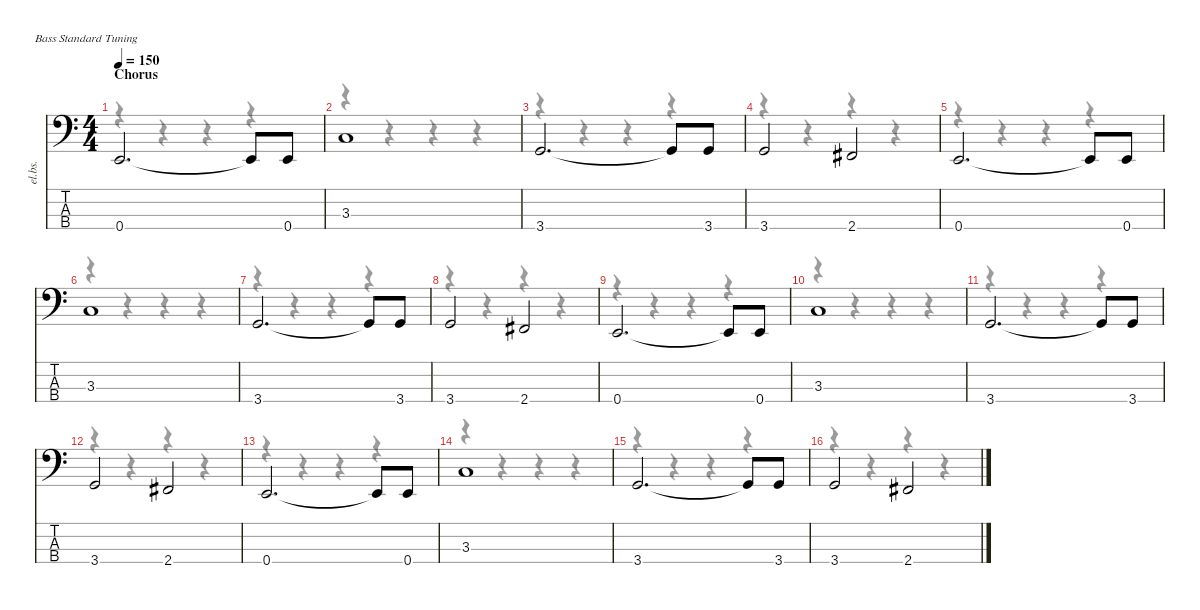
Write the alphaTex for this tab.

\defaultSystemsLayout 4
\hideDynamics
\bracketExtendMode nobrackets
\otherSystemsTrackNameOrientation horizontal
\track ("Bass" "el.bs.") {instrument electricbasspick}
\staff {score tabs}
\tuning (G2 D2 A1 E1)
\voice
\ts (4 4)
\section ("" "Chorus")
\tempo 150
\clef f4
\ks c
0.4.2{d dy f beam Up} 0.4{t}.8{beam Up} 0.4.8{beam Up} |
3.3.1{beam Up} |
3.4.2{d beam Up} 3.4{t}.8{beam Up} 3.4.8{beam Up} |
3.4.2{beam Up} 2.4{acc #}.2{beam Up} |
0.4.2{d beam Up} 0.4{t}.8{beam Up} 0.4.8{beam Up} |
3.3.1{beam Up} |
3.4.2{d beam Up} 3.4{t}.8{beam Up} 3.4.8{beam Up} |
3.4.2{beam Up} 2.4{acc #}.2{beam Up} |
0.4.2{d beam Up} 0.4{t}.8{beam Up} 0.4.8{beam Up} |
3.3.1{beam Up} |
3.4.2{d beam Up} 3.4{t}.8{beam Up} 3.4.8{beam Up} |
3.4.2{beam Up} 2.4{acc #}.2{beam Up} |
0.4.2{d beam Up} 0.4{t}.8{beam Up} 0.4.8{beam Up} |
3.3.1{beam Up} |
3.4.2{d beam Up} 3.4{t}.8{beam Up} 3.4.8{beam Up} |
3.4.2{beam Up} 2.4{acc #}.2{beam Up}
\voice
\clef f4
\ottava regular
\simile none
\ks c
r.4{dy mf beam Down} r.4{beam Down} r.4{beam Down} r.4{beam Down} |
r.4{beam Down} r.4{beam Down} r.4{beam Down} r.4{beam Down} |
r.4{beam Down} r.4{beam Down} r.4{beam Down} r.4{beam Down} |
r.4{beam Down} r.4{beam Down} r.4{beam Down} r.4{beam Down} |
r.4{beam Down} r.4{beam Down} r.4{beam Down} r.4{beam Down} |
r.4{beam Down} r.4{beam Down} r.4{beam Down} r.4{beam Down} |
r.4{beam Down} r.4{beam Down} r.4{beam Down} r.4{beam Down} |
r.4{beam Down} r.4{beam Down} r.4{beam Down} r.4{beam Down} |
r.4{beam Down} r.4{beam Down} r.4{beam Down} r.4{beam Down} |
r.4{beam Down} r.4{beam Down} r.4{beam Down} r.4{beam Down} |
r.4{beam Down} r.4{beam Down} r.4{beam Down} r.4{beam Down} |
r.4{beam Down} r.4{beam Down} r.4{beam Down} r.4{beam Down} |
r.4{beam Down} r.4{beam Down} r.4{beam Down} r.4{beam Down} |
r.4{beam Down} r.4{beam Down} r.4{beam Down} r.4{beam Down} |
r.4{beam Down} r.4{beam Down} r.4{beam Down} r.4{beam Down} |
r.4{beam Down} r.4{beam Down} r.4{beam Down} r.4{beam Down}
